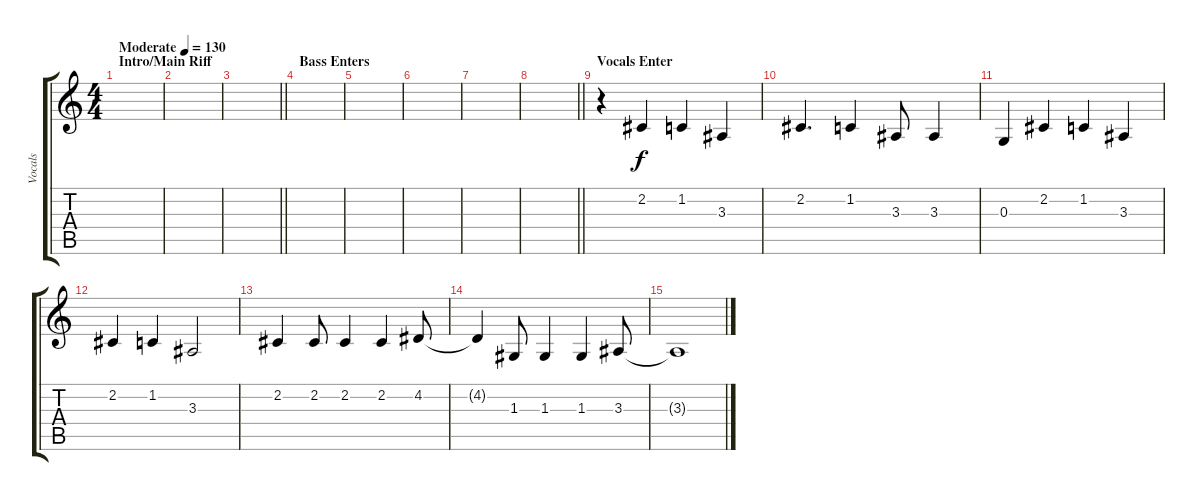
\track ("Vocals" "Vocals") {instrument lead6voice}
\staff {score tabs}
\tuning (E4 B3 G3 D3 A2 E2) {hide}
\ts (4 4)
\section ("" "Intro/Main Riff")
\tempo (130 "Moderate")
\clef g2
\ks c
|
|
\barLineRight lightlight
|
\section ("" "Bass Enters")
|
|
|
|
\barLineRight lightlight
|
\section ("" "Vocals Enter")
r.4 2.2.4 1.2.4 3.3.4 |
2.2.4{d} 1.2.4 3.3.8 3.3.4 |
0.3.4 2.2.4 1.2.4 3.3.4 |
2.2.4 1.2.4 3.3.2 |
2.2.4 2.2.8 2.2.4 2.2.4 4.2.8 |
4.2{t}.4 1.3.8 1.3.4 1.3.4 3.3.8 |
3.3{t}.1
